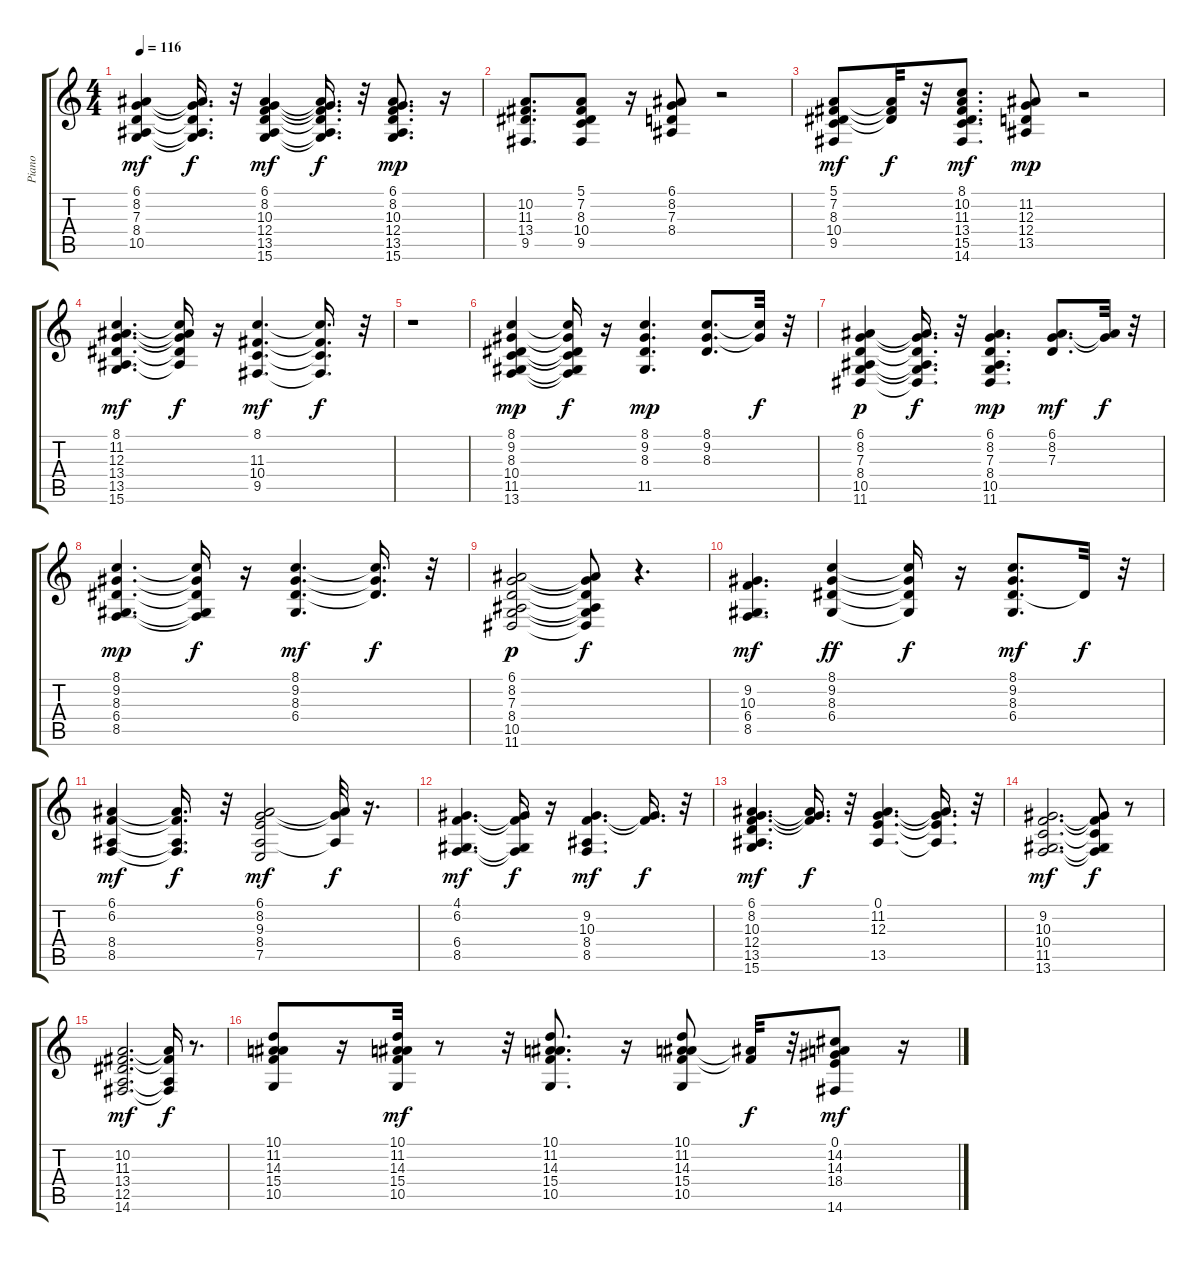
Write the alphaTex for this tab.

\track ("Piano" "Piano") {instrument acousticgrandpiano}
\staff {score tabs}
\tuning (E4 B3 G3 D3 A2 E2) {hide}
\ts (4 4)
\tempo 116
\clef g2
\ks c
(6.1 8.2 7.3 8.4 10.5).4{dy mf} (6.1{t} 8.2{t} 7.3{t} 8.4{t} 10.5{t}).16{d dy f} r.32 (6.1 8.2 10.3 12.4 13.5 15.6).4{dy mf} (6.1{t} 8.2{t} 10.3{t} 12.4{t} 13.5{t} 15.6{t}).16{d dy f} r.32 (6.1 8.2 10.3 12.4 13.5 15.6).8{d dy mp} r.16 |
(10.2 11.3 13.4 9.5).8{d} (5.1 7.2 8.3 10.4 9.5).8 r.16 (6.1 8.2 7.3 8.4).8 r.2 |
(5.1 7.2 8.3 10.4 9.5).8{dy mf} (5.1{t} 7.2{t} 8.3{t}).32{dy f} r.32 (8.1 10.2 11.3 13.4 15.5 14.6).8{d dy mf} (11.2 12.3 12.4 13.5).8{dy mp} r.2 |
(8.1 11.2 12.3 13.4 13.5 15.6).4{d dy mf} (8.1{t} 11.2{t} 12.3{t} 13.4{t} 13.5{t}).16{dy f} r.16 (8.1 11.3 10.4 9.5).4{d dy mf} (8.1{t} 11.3{t} 10.4{t} 9.5{t}).16{d dy f} r.32 |
r.1 |
(8.1 9.2 8.3 10.4 11.5 13.6).4{dy mp} (8.1{t} 9.2{t} 8.3{t} 10.4{t} 11.5{t} 13.6{t}).16{dy f} r.16 (8.1 9.2 8.3 11.5).4{d dy mp} (8.1 9.2 8.3).8{d} (8.1{t} 9.2{t}).32{dy f} r.32 |
(6.1 8.2 7.3 8.4 10.5 11.6).4{dy p} (6.1{t} 8.2{t} 7.3{t} 8.4{t} 10.5{t} 11.6{t}).16{d dy f} r.32 (6.1 8.2 7.3 8.4 10.5 11.6).4{d dy mp} (6.1 8.2 7.3).8{d dy mf} (6.1{t} 8.2{t}).32{dy f} r.32 |
(8.1 9.2 8.3 6.4 8.5).4{d dy mp} (8.1{t} 9.2{t} 8.3{t} 6.4{t} 8.5{t}).16{dy f} r.16 (8.1 9.2 8.3 6.4).4{d dy mf} (8.1{t} 9.2{t} 8.3{t}).16{d dy f} r.32 |
(6.1 8.2 7.3 8.4 10.5 11.6).2{dy p} (6.1{t} 8.2{t} 7.3{t} 8.4{t} 10.5{t} 11.6{t}).8{dy f} r.4{d} |
(9.2 10.3 6.4 8.5).4{d dy mf} (8.1 9.2 8.3 6.4).4{dy ff} (8.1{t} 9.2{t} 8.3{t} 6.4{t}).16{dy f} r.16 (8.1 9.2 8.3 6.4).8{d dy mf} 8.3{t}.32{dy f} r.32 |
(6.1 6.2 8.4 8.5).4{dy mf} (6.1{t} 6.2{t} 8.4{t} 8.5{t}).16{d dy f} r.32 (6.1 8.2 9.3 8.4 7.5).2{dy mf} (6.1{t} 8.2{t} 8.4{t}).32{dy f} r.16{d} |
(4.1 6.2 6.4 8.5).4{d dy mf} (4.1{t} 6.2{t} 6.4{t} 8.5{t}).16{dy f} r.16 (9.2 10.3 8.4 8.5).4{d dy mf} (9.2{t} 10.3{t}).16{d dy f} r.32 |
(6.1 8.2 10.3 12.4 13.5 15.6).4{d dy mf} (6.1{t} 8.2{t} 10.3{t}).16{d dy f} r.32 (0.1 11.2 12.3 13.5).4{d} (0.1{t} 11.2{t} 12.3{t} 13.5{t}).16{d} r.32 |
(9.2 10.3 10.4 11.5 13.6).2{d dy mf} (9.2{t} 10.3{t} 10.4{t} 11.5{t} 13.6{t}).8{dy f} r.8 |
(10.2 11.3 13.4 12.5 14.6).2{d dy mf} (10.2{t} 11.3{t} 12.5{t} 14.6{t}).16{dy f} r.8{d} |
(10.1 11.2 14.3 15.4 10.5).8 r.16 (10.1 11.2 14.3 15.4 10.5).32{dy mf} r.8 r.32 (10.1 11.2 14.3 15.4 10.5).8{d} r.16 (10.1 11.2 14.3 15.4 10.5).8 (11.2{t} 15.4{t}).32{dy f} r.32 (0.1 14.2 14.3 18.4 14.6).8{dy mf} r.16
